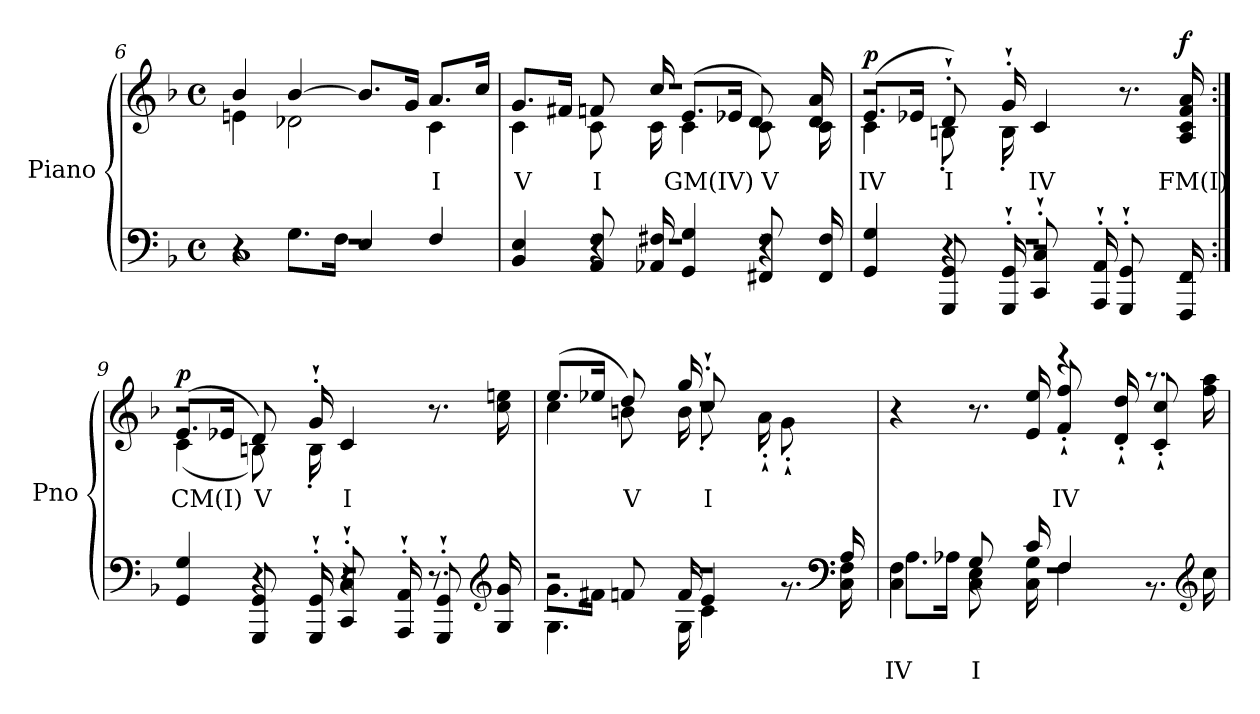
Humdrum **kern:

**kern	**text	**kern	**text	**dynam
*part1	*part1	*part1	*part1	*part1
*staff2	*staff2	*staff1	*staff1	*staff1/2
*I"Piano	*	*	*	*
*I'Pno	*	*	*	*
*clefF4	*	*clefG2	*	*
*k[b-]	*	*k[b-]	*	*
*M4/4	*	*M4/4	*	*
*met(c)	*	*met(c)	*	*
=6	=6	=6	=6	=6
*^	*	*^	*	*
*	*^	*	*	*	*	*
1r	4r	1C	.	4b-/	4en\	.	.
.	8.G\L	.	.	[4b-/	2d-X\	.	.
.	16F\Jk	.	.	.	.	.	.
.	4E/	.	.	8.b-/L]	.	.	.
.	.	.	.	16g/Jk	.	.	.
!	!	!	!	!	!	!LO:LY:b	!
.	4F/	.	.	8.a/L	4c\	I	.
.	.	.	.	16cc/Jk	.	.	.
=7	=7	=7	=7	=7	=7	=7	=7
!	!	!	!	!	!	!LO:LY:b	!
*	*	*	*	*	*^	*	*
1r	4BB-/ 4E/	4ryy	.	1r	4c\	8.g/L	V	.
.	.	.	.	.	.	16f#X/Jk	.	.
!	!	!	!	!	!	!	!LO:LY:b	!
.	4r	8AA/ 8F/	.	.	8c\	8fn/	I	.
.	.	16ryy	.	.	16ryy	16ryy	.	.
.	.	16AA-X/ 16F#X/	.	.	16c\	16cc/	.	.
!	!	!	!	!	!	!	!LO:LY:b	!
.	4GG/ 4G/	4ryy	.	.	4c\	(>8.e/L	GM(IV)	.
.	.	.	.	.	.	16e-X/Jk	.	.
!	!	!	!	!	!	!	!LO:LY:b	!
.	4r	8FF#X/ 8F#/	.	.	8c\	8d/)	V	.
.	.	16ryy	.	.	16ryy	16ryy	.	.
.	.	16FF#/ 16F#/	.	.	16c\	16d/ 16a/	.	.
!!LO:LB:g=z	!!	!!
=8	=8	=8	=8	=8	=8	=8	=8	=8
!	!	!	!	!	!	!	!LO:LY:b	!LO:DY:b
1r	4GG/ 4G/	4ryy	.	2r	4c\	(>8.e/L	IV	p
.	.	.	.	.	.	16e-X/Jk	.	.
!	!	!	!	!	!	!	!LO:LY:b	!
.	4r	8GGG/ 8GG/	.	.	8Bn'\	8d'`/)	I	.
.	.	16ryy	.	.	16ryy	16ryy	.	.
.	.	16GGG/'` 16GG/'`	.	.	16B'\	16g'`/	.	.
!	!	!	!	!	!	!	!LO:LY:b	!
.	2r	8CC/'` 8C/'`	.	4c/	2ryy	2ryy	IV	.
.	.	16ryy	.	.	.	.	.	.
.	.	16AAA/'` 16AA/'`	.	.	.	.	.	.
.	.	8GGG/'` 8GG/'`	.	8.r	.	.	.	.
.	.	16ryy	.	.	.	.	.	.
!	!	!	!	!	!	!	!LO:LY:b	!LO:DY:b
.	.	16FFF/ 16FF/	.	16A/ 16c/ 16f/ 16a/	.	.	FM(I)	f
=9:|!	=9:|!	=9:|!	=9:|!	=9:|!	=9:|!	=9:|!	=9:|!	=9:|!
!	!	!	!	!	!	!	!LO:LY:b	!LO:DY:b
1r	4GG/ 4G/	4ryy	.	2r	(<4c\	(>8.e/L	CM(I)	p
.	.	.	.	.	.	16e-X/Jk	.	.
!	!	!	!	!	!	!	!LO:LY:b	!
.	4r	8GGG/ 8GG/	.	.	8Bn\)	8d/)	V	.
.	.	16ryy	.	.	16ryy	16ryy	.	.
.	.	16GGG/'` 16GG/'`	.	.	16B'\	16g'`/	.	.
!	!	!	!	!	!	!	!LO:LY:b	!
.	4r	8CC/'` 8C/'`	.	4c/	2ryy	2ryy	I	.
.	.	16ryy	.	.	.	.	.	.
.	.	16AAA/'` 16AA/'`	.	.	.	.	.	.
.	8.r	8GGG/'` 8GG/'`	.	8.r	.	.	.	.
.	.	8ryy	.	.	.	.	.	.
*clefG2	*	*	*	*	*	*	*	*
.	16G/ 16g/	.	.	16cc\ 16een\	.	.	.	.
=10	=10	=10	=10	=10	=10	=10	=10	=10
*	*	*^	*	*	*	*	*	*
1r	2r	4.G\	8.g\L	.	1r	4cc\	(>8.ee/L	.	.
.	.	.	16f#X\Jk	.	.	.	16ee-X/Jk	.	.
!	!	!	!	!	!	!	!	!LO:LY:b	!
.	.	.	8fn/	.	.	8bn\	8dd/)	V	.
.	.	16ryy	16ryy	.	.	16ryy	16ryy	.	.
.	.	16G\	16f/	.	.	16b\	16gg/	.	.
!	!	!	!	!	!	!	!	!LO:LY:b	!
.	4e/	4c\	2ryy	.	.	8cc'\	8cc'`/	I	.
.	.	.	.	.	.	16ryy	4.ryy	.	.
.	.	.	.	.	.	16a'`\	.	.	.
.	8.r	8.ryy	.	.	.	8g'`\	.	.	.
.	.	.	.	.	.	8ryy	.	.	.
*clefF4	*	*	*	*	*	*	*	*	*
.	16A/	16C\ 16F\	.	.	.	.	.	.	.
*	*	*	*	*	*v	*v	*v	*	*
!!LO:PB:g=z
=11	=11	=11	=11	=11	=11	=11	=11
!	!	!	!	!LO:LY:b	!	!	!
*	*	*	*	*	*^	*	*
1r	4C\ 4F\	4ryy	8.A\L	IV	4r	2ryy	.	.
.	.	.	16A-X\Jk	.	.	.	.	.
!	!	!	!	!LO:LY:b	!	!	!	!
.	4r	8C\ 8E\	8G/	I	8.r	.	.	.
.	.	16ryy	16ryy	.	.	.	.	.
.	.	16C\ 16G\	16c/	.	16e/ 16ee/	.	.	.
!	!	!	!	!	!	!	!LO:LY:b	!
.	4F/	4F\	2ryy	.	4r	8f/'` 8ff/'`	IV	.
.	.	.	.	.	.	16ryy	.	.
.	.	.	.	.	.	16d/'` 16dd/'`	.	.
.	8.r	4ryy	.	.	8.r	8c/'` 8cc/'`	.	.
.	.	.	.	.	.	8ryy	.	.
*clefG2	*	*	*	*	*	*	*	*
.	16cc\	.	.	.	16ff\ 16aa\	.	.	.
*v	*v	*v	*v	*	*	*	*	*
*	*	*v	*v	*	*
=	=	=	=	=
*-	*-	*-	*-	*-
